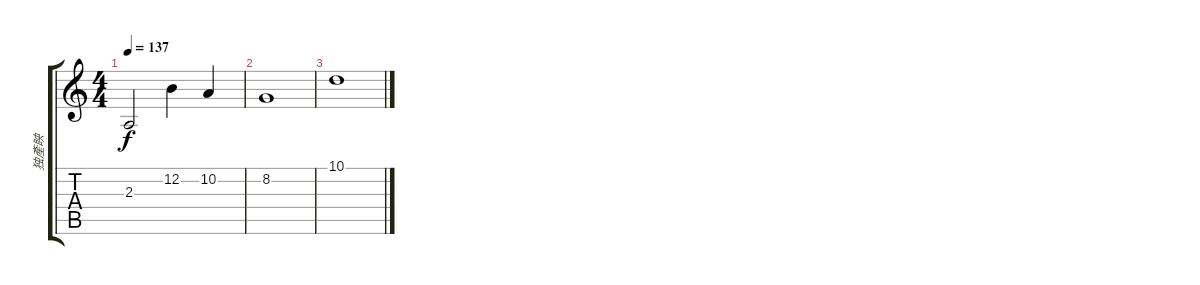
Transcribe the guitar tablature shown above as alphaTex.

\track ("独產眏" "独產眏") {instrument oboe}
\staff {score tabs}
\tuning (E4 B3 G3 D3 A2 E2) {hide}
\ts (4 4)
\tempo 137
\clef g2
\ks c
2.3{t}.2{dy f} 12.2.4 10.2.4 |
8.2.1 |
10.1.1
